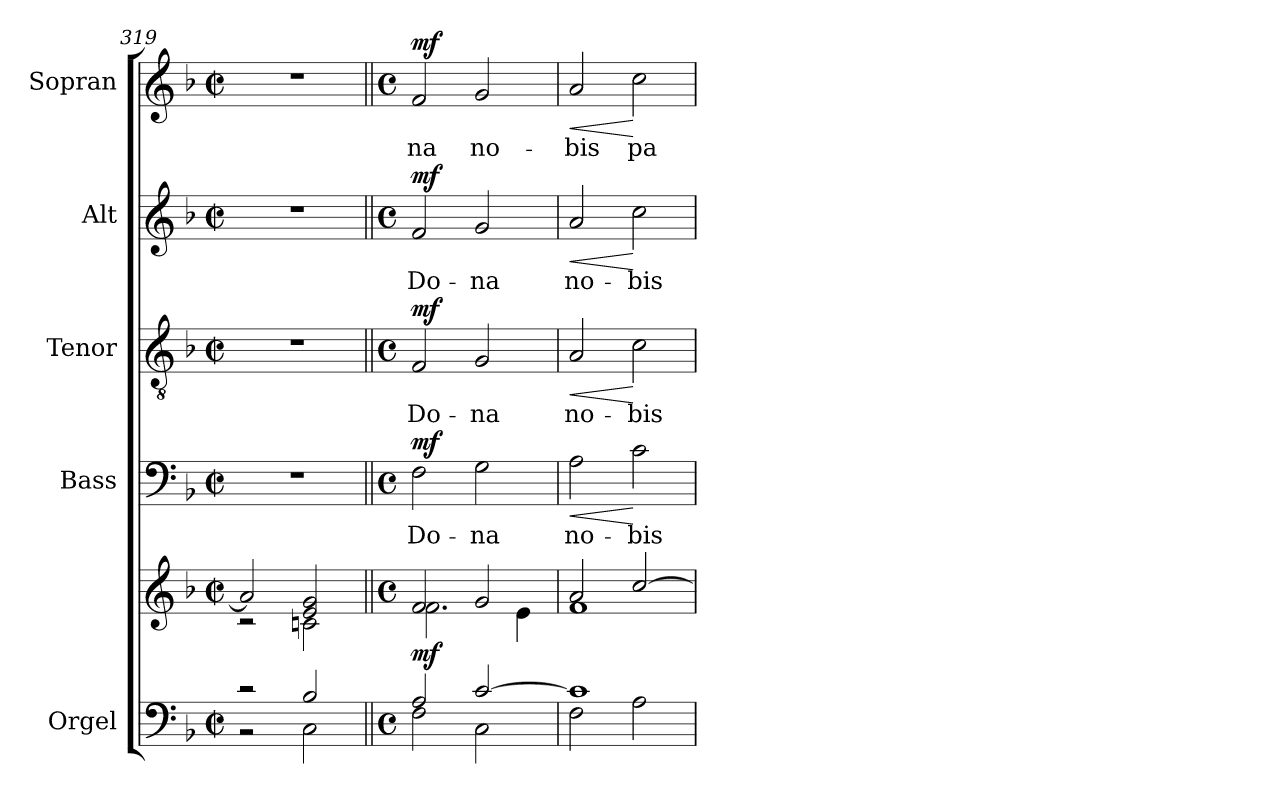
**kern	**kern	**dynam	**kern	**text	**dynam	**kern	**text	**dynam	**kern	**text	**dynam	**kern	**text	**dynam
*part5	*part5	*part5	*part4	*part4	*part4	*part3	*part3	*part3	*part2	*part2	*part2	*part1	*part1	*part1
*staff6	*staff5	*staff5/6	*staff4	*staff4	*staff4	*staff3	*staff3	*staff3	*staff2	*staff2	*staff2	*staff1	*staff1	*staff1
*I"Orgel	*	*	*I"Bass	*	*	*I"Tenor	*	*	*I"Alt	*	*	*I"Sopran	*	*
*I'Org.	*	*	*I'B.	*	*	*I'T.	*	*	*I'A.	*	*	*I'S.	*	*
*clefF4	*clefG2	*	*clefF4	*	*	*clefGv2	*	*	*clefG2	*	*	*clefG2	*	*
*k[b-]	*k[b-]	*	*k[b-]	*	*	*k[b-]	*	*	*k[b-]	*	*	*k[b-]	*	*
*F:	*F:	*	*F:	*	*	*F:	*	*	*F:	*	*	*F:	*	*
*M2/2	*M2/2	*	*M2/2	*	*	*M2/2	*	*	*M2/2	*	*	*M2/2	*	*
*met(c|)	*met(c|)	*	*met(c|)	*	*	*met(c|)	*	*	*met(c|)	*	*	*met(c|)	*	*
=319	=319	=319	=319	=319	=319	=319	=319	=319	=319	=319	=319	=319	=319	=319
*^	*^	*	*	*	*	*	*	*	*	*	*	*	*	*
2r	2r	2a/]	2rc	.	1r	.	.	1r	.	.	1r	.	.	1r	.	.
2B-/	2C\	2e/ 2g/	2cn\	.	.	.	.	.	.	.	.	.	.	.	.	.
!!LO:PB:g=z
=320||	=320||	=320||	=320||	=320||	=320||	=320||	=320||	=320||	=320||	=320||	=320||	=320||	=320||	=320||	=320||	=320||
*M4/4	*	*M4/4	*	*	*M4/4	*	*	*M4/4	*	*	*M4/4	*	*	*M4/4	*	*
*met(c)	*	*met(c)	*	*	*met(c)	*	*	*met(c)	*	*	*met(c)	*	*	*met(c)	*	*
!	!	!	!	!LO:DY:b	!	!LO:LY:b	!LO:DY:a	!	!LO:LY:b	!LO:DY:a	!	!LO:LY:b	!LO:DY:a	!	!LO:LY:b	!LO:DY:a
2A/	2F\	2f/	2.f\	mf	2F\	Do-	mf	2F/	Do-	mf	2f/	Do-	mf	2f/	-na	mf
!	!	!	!	!	!	!LO:LY:b	!	!	!LO:LY:b	!	!	!LO:LY:b	!	!	!LO:LY:b	!
[>2c/	2C\	2g/	.	.	2G\	-na	.	2G/	-na	.	2g/	-na	.	2g/	no-	.
.	.	.	4e\	.	.	.	.	.	.	.	.	.	.	.	.	.
=321	=321	=321	=321	=321	=321	=321	=321	=321	=321	=321	=321	=321	=321	=321	=321	=321
!	!	!	!	!	!	!LO:LY:b	!LO:HP:b	!	!LO:LY:b	!LO:HP:b	!	!LO:LY:b	!LO:HP:b	!	!LO:LY:b	!LO:HP:b
1c]	2F\	2a/	1f	.	2A\	no-	<	2A/	no-	<	2a/	no-	<	2a/	-bis	<
!	!	!	!	!	!	!LO:LY:b	!	!	!LO:LY:b	!	!	!LO:LY:b	!	!	!LO:LY:b	!
.	2A\	[>2cc/	.	.	2c\	-bis	[	2c\	-bis	[	2cc\	-bis	[	2cc\	pa-	[
*v	*v	*	*	*	*	*	*	*	*	*	*	*	*	*	*	*
*	*v	*v	*	*	*	*	*	*	*	*	*	*	*	*	*
=	=	=	=	=	=	=	=	=	=	=	=	=	=	=
*-	*-	*-	*-	*-	*-	*-	*-	*-	*-	*-	*-	*-	*-	*-
